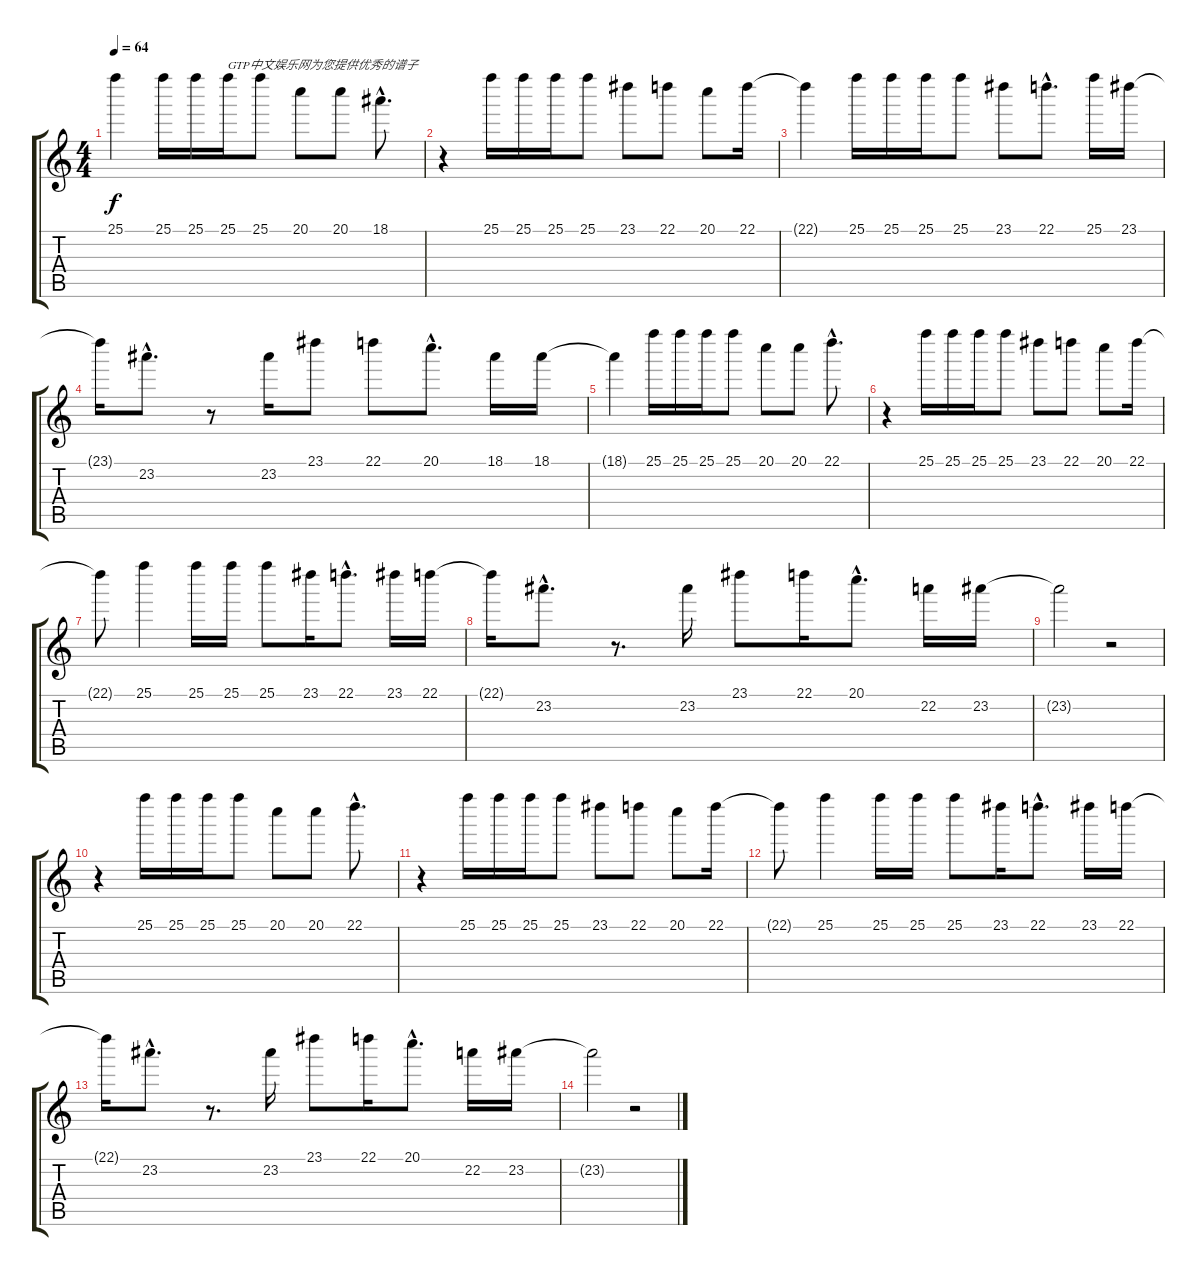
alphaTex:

\track "" {instrument overdrivenguitar}
\staff {score tabs}
\tuning (E4 B3 G3 D3 A2 E2) {hide}
\ts (4 4)
\tempo 64
\clef g2
\ks c
25.1.4{dy f instrument overdrivenguitar} 25.1.16 25.1.16 25.1.16{txt "GTP中文娱乐网为您提供优秀的谱子"} 25.1.8 20.1.8 20.1.8 18.1{hac}.8{d} |
r.4 25.1.16 25.1.16 25.1.16 25.1.8 23.1.8 22.1.8 20.1.8 22.1.16 |
22.1{t}.4 25.1.16 25.1.16 25.1.16 25.1.8 23.1.8 22.1{hac}.8{d} 25.1.16 23.1.16 |
23.1{t}.16 23.2{hac}.8{d} r.8 23.2.16 23.1.8 22.1.8 20.1{hac}.8{d} 18.1.16 18.1.16 |
18.1{t}.4 25.1.16 25.1.16 25.1.16 25.1.8 20.1.8 20.1.8 22.1{hac}.8{d} |
r.4 25.1.16 25.1.16 25.1.16 25.1.8 23.1.8 22.1.8 20.1.8 22.1.16 |
22.1{t}.8 25.1.4 25.1.16 25.1.16 25.1.8 23.1.16 22.1{hac}.8{d} 23.1.16 22.1.16 |
22.1{t}.16 23.2{hac}.8{d} r.8{d} 23.2.16 23.1.8 22.1.16 20.1{hac}.8{d} 22.2.16 23.2.16 |
23.2{t}.2 r.2 |
r.4 25.1.16 25.1.16 25.1.16 25.1.8 20.1.8 20.1.8 22.1{hac}.8{d} |
r.4 25.1.16 25.1.16 25.1.16 25.1.8 23.1.8 22.1.8 20.1.8 22.1.16 |
22.1{t}.8 25.1.4 25.1.16 25.1.16 25.1.8 23.1.16 22.1{hac}.8{d} 23.1.16 22.1.16 |
22.1{t}.16 23.2{hac}.8{d} r.8{d} 23.2.16 23.1.8 22.1.16 20.1{hac}.8{d} 22.2.16 23.2.16 |
23.2{t}.2 r.2
